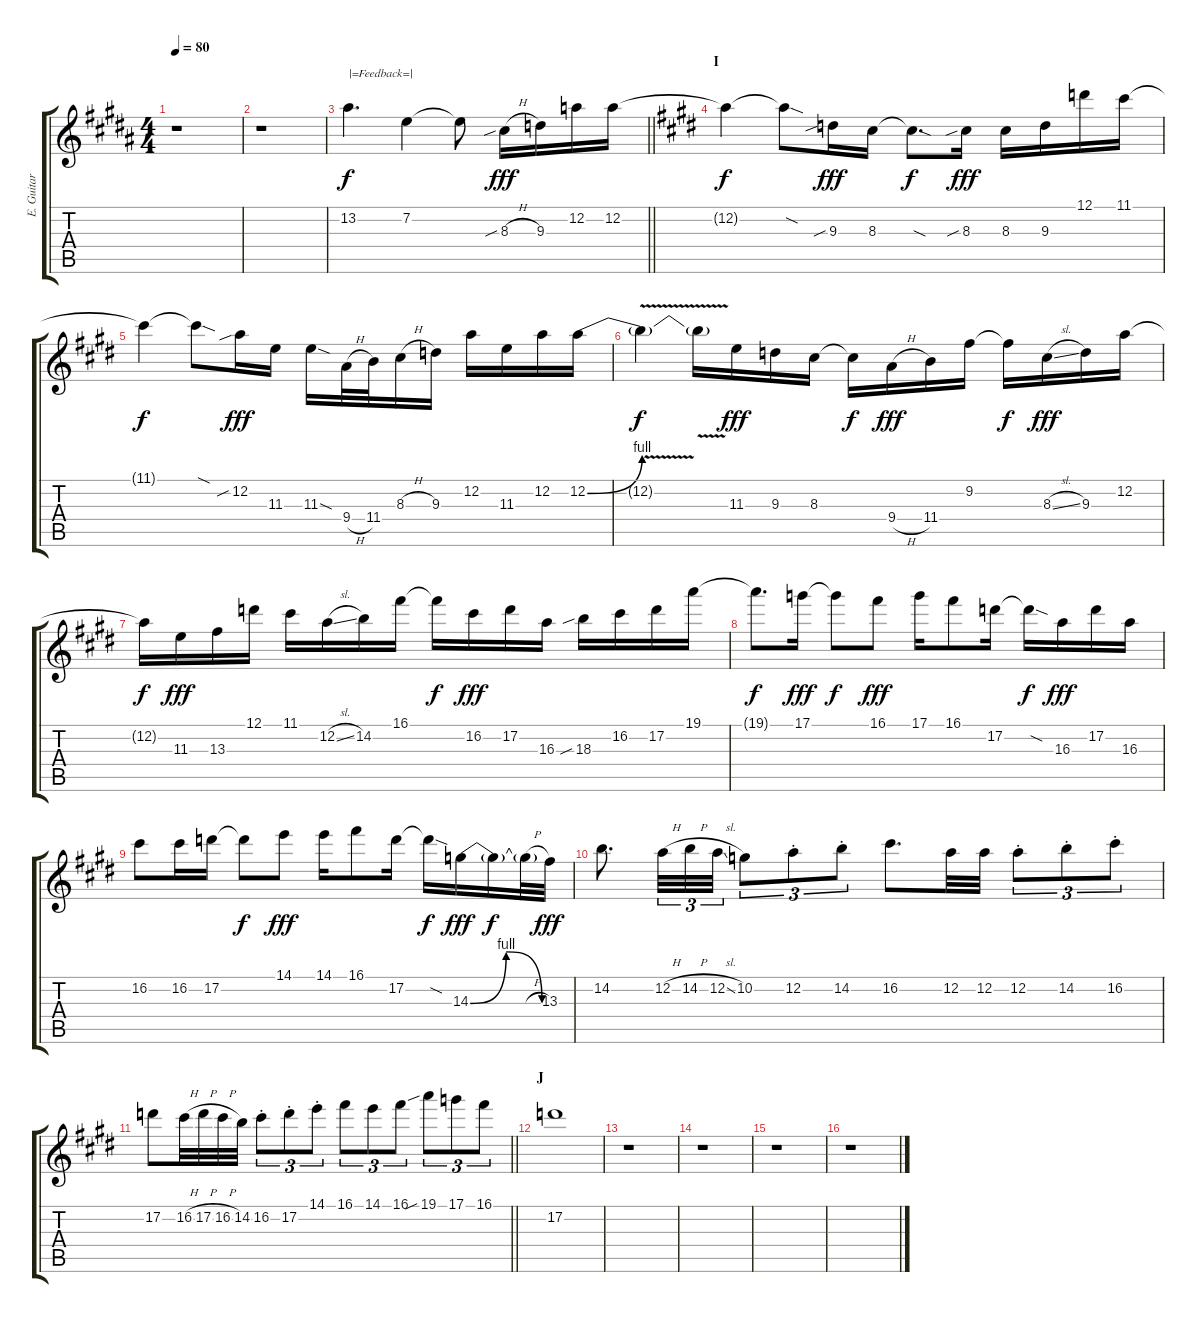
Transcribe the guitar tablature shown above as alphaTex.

\track ("E. Guitar I" "E. Guitar ") {instrument electricguitarclean}
\staff {score tabs}
\tuning (D4 A3 F3 C3 G2 D2) {hide}
\ts (4 4)
\tempo 80
\clef g2
\ks b
r.1{dy f} |
r.1 |
\barLineRight lightlight
13.2.4{d txt "|=Feedback=|" instrument guitarharmonics} 7.2.4 7.2{t}.8{instrument overdrivenguitar} 8.3{sib h}.16{dy fff} 9.3.16 12.2.16 12.2.16 |
\section ("" "I")
\ks e
12.2{t}.4{dy f} 12.2{sod t}.8 9.3{sib}.16{dy fff} 8.3.16 8.3{sod t}.8{d dy f} 8.3{sib}.16{dy fff} 8.3.16 9.3.16 12.1.16 11.1.16 |
11.1{t}.4{dy f} 11.1{sod t}.8 12.2{sib}.16{dy fff} 11.3.16 11.3{sod}.16 9.4{h}.32 11.4.32 8.3{h}.16 9.3.16 12.2.16 11.3.16 12.2.16 12.2{be (bend 0 0 60 4)}.16 |
12.2{v t}.4{dy f} 12.2{t}.16 11.3.16{dy fff} 9.3.16 8.3.16 8.3{t}.16{dy f} 9.4{h}.16{dy fff} 11.4.16 9.2.16 9.2{t}.16{dy f} 8.3{sl}.16{dy fff} 9.3.16 12.2.16 |
12.2{t}.16{dy f} 11.3.16{dy fff} 13.3.16 12.1.16 11.1.16 12.2{sl}.16 14.2.16 16.1.16 16.1{t}.16{dy f} 16.2.16{dy fff} 17.2.16 16.3.16 18.3{sib}.16 16.2.16 17.2.16 19.1.16 |
19.1{t}.8{d dy f} 17.1.16{dy fff} 17.1{t}.8{dy f} 16.1.8{dy fff} 17.1.16 16.1.8 17.2.16 17.2{sod t}.16{dy f} 16.3.16{dy fff} 17.2.16 16.3.16 |
16.2.8 16.2.16 17.2.16 17.2{t}.8{dy f} 14.1.8{dy fff} 14.1.16 16.1.8 17.2.16 17.2{sod t}.16{dy f} 14.3{be (bendrelease 0 0 30 4 30 4 60 0)}.16{dy fff} 14.3{t}.16{dy f} 14.3{h t}.32 13.3.32{dy fff} |
14.2.8{d} 12.2{h}.32{tu (3 2)} 14.2{h}.32{tu (3 2)} 12.2{sl}.32{tu (3 2)} 10.2.8{tu (3 2)} 12.2{st}.8{tu (3 2)} 14.2{st}.8{tu (3 2)} 16.2.8{d} 12.2.32 12.2.32 12.2{st}.8{tu (3 2)} 14.2{st}.8{tu (3 2)} 16.2{st}.8{tu (3 2)} |
\barLineRight lightlight
17.2.8 16.2{h}.32 17.2{h}.32 16.2{h}.32 14.2.32 16.2{st}.8{tu (3 2)} 17.2{st}.8{tu (3 2)} 14.1{st}.8{tu (3 2)} 16.1.8{tu (3 2)} 14.1.8{tu (3 2)} 16.1.8{tu (3 2)} 19.1{sib}.8{tu (3 2)} 17.1.8{tu (3 2)} 16.1.8{tu (3 2)} |
\section ("" "J")
17.2.1 |
r.1 |
r.1 |
r.1 |
r.1
